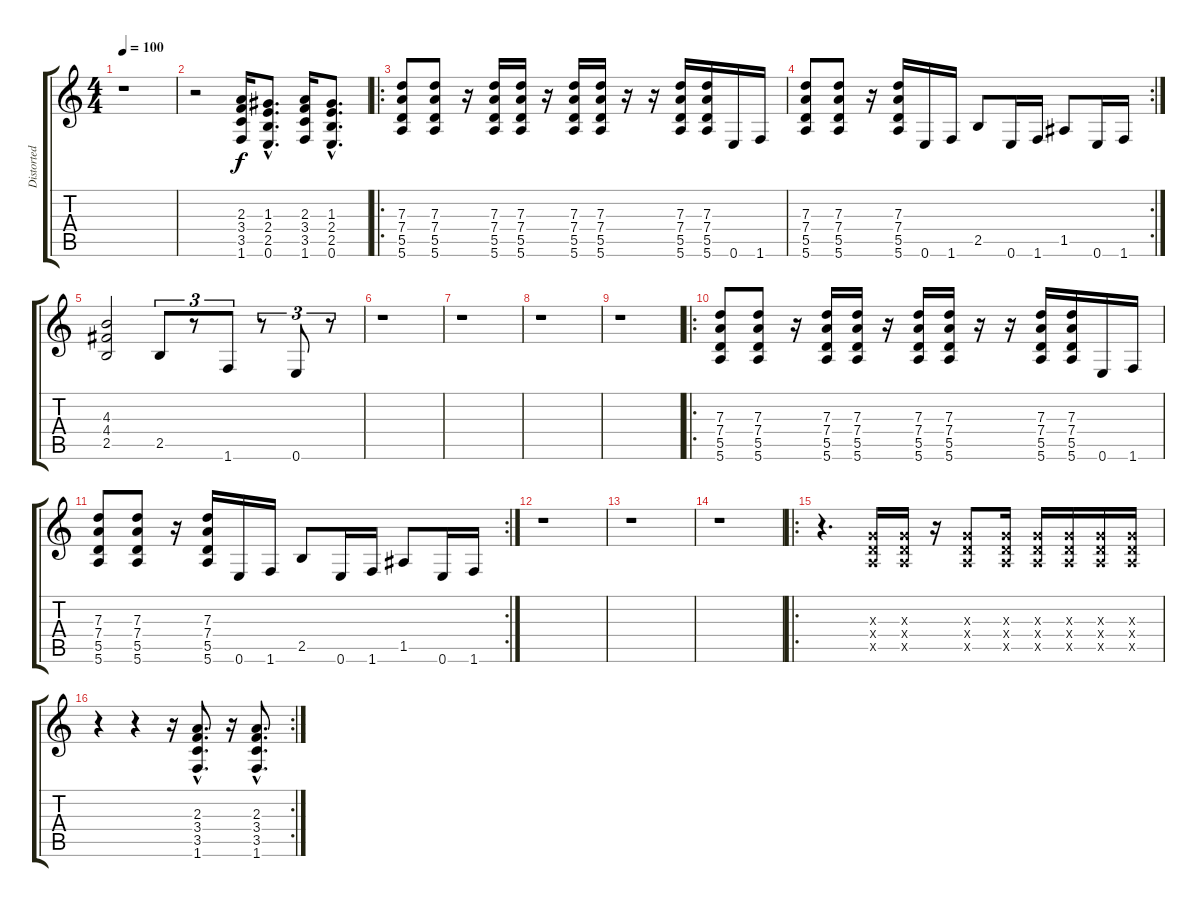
\track ("Distorted Guitar" "Distorted ") {instrument distortionguitar}
\staff {score tabs}
\tuning (E4 B3 G3 D3 A2 E2) {hide}
\ts (4 4)
\tempo 100
\clef g2
\ks c
r.1{dy f} |
r.2 (2.3 3.4 3.5 1.6).16 (1.3{hac} 2.4{hac} 2.5{hac} 0.6{hac}).8{d} (2.3 3.4 3.5 1.6).16 (1.3{hac} 2.4{hac} 2.5{hac} 0.6{hac}).8{d} |
\ro
(7.3 7.4 5.5 5.6).8 (7.3 7.4 5.5 5.6).8 r.16 (7.3 7.4 5.5 5.6).16 (7.3 7.4 5.5 5.6).16 r.16 (7.3 7.4 5.5 5.6).16 (7.3 7.4 5.5 5.6).16 r.16 r.16 (7.3 7.4 5.5 5.6).16 (7.3 7.4 5.5 5.6).16 0.6.16 1.6.16 |
\rc 2
(7.3 7.4 5.5 5.6).8 (7.3 7.4 5.5 5.6).8 r.16 (7.3 7.4 5.5 5.6).16 0.6.16 1.6.16 2.5.8 0.6.16 1.6.16 1.5.8 0.6.16 1.6.16 |
(4.3 4.4 2.5).2 2.5.8{tu (3 2)} r.8{tu (3 2)} 1.6.8{tu (3 2)} r.8{tu (3 2)} 0.6.8{tu (3 2)} r.8{tu (3 2)} |
r.1 |
r.1 |
r.1 |
r.1 |
\ro
(7.3 7.4 5.5 5.6).8 (7.3 7.4 5.5 5.6).8 r.16 (7.3 7.4 5.5 5.6).16 (7.3 7.4 5.5 5.6).16 r.16 (7.3 7.4 5.5 5.6).16 (7.3 7.4 5.5 5.6).16 r.16 r.16 (7.3 7.4 5.5 5.6).16 (7.3 7.4 5.5 5.6).16 0.6.16 1.6.16 |
\rc 2
(7.3 7.4 5.5 5.6).8 (7.3 7.4 5.5 5.6).8 r.16 (7.3 7.4 5.5 5.6).16 0.6.16 1.6.16 2.5.8 0.6.16 1.6.16 1.5.8 0.6.16 1.6.16 |
r.1 |
r.1 |
r.1 |
\ro
r.4{d} (0.3{x} 0.4{x} 0.5{x}).16 (0.3{x} 0.4{x} 0.5{x}).16 r.16 (0.3{x} 0.4{x} 0.5{x}).8 (0.3{x} 0.4{x} 0.5{x}).16 (0.3{x} 0.4{x} 0.5{x}).16 (0.3{x} 0.4{x} 0.5{x}).16 (0.3{x} 0.4{x} 0.5{x}).16 (0.3{x} 0.4{x} 0.5{x}).16 |
\rc 2
r.4 r.4 r.16 (2.3{hac} 3.4{hac} 3.5{hac} 1.6{hac}).8{d} r.16 (2.3{hac} 3.4{hac} 3.5{hac} 1.6{hac}).8{d}
